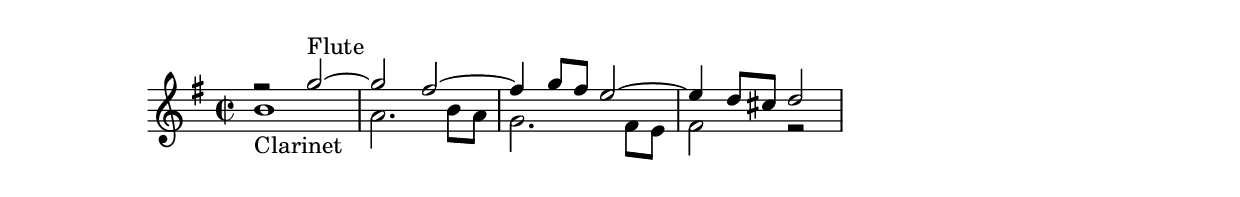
%% DO NOT EDIT this file manually; it is automatically
%% generated from LSR http://lsr.dsi.unimi.it
%% Make any changes in LSR itself, or in Documentation/snippets/new/ ,
%% and then run scripts/auxiliar/makelsr.py
%%
%% This file is in the public domain.
\version "2.15.32"

\header {
  lsrtags = "real-music, contexts-and-engravers, midi"

%% Translation of GIT committish: b482c3e5b56c3841a88d957e0ca12964bd3e64fa
  texidoces = "
Al producir una salida MIDI, el comportamiento predeterminado es que
cada pentagrama representa un canal MIDI, con todas las voces de dicho
pentagrama mezcladas.  Esto reduce al mínimo el riesgo de que se agote
el número de canales MIDI disponibles, pues existe un máximo de 16
canales por cada puerto MIDI, y la mayoría de los dispositivos sólo
tiene un puerto.

Sin embargo, cuando se traslada el interpretador
@code{Staff_performer} al contexto @code{Voice}, cada voz de un
pentagrama puede tener su propio canal MIDI, como se muestra en el
siguiente ejemplo: a pesar de estar sobre el mismo pentagrama, se
crean dos canales MIDI, cada uno con un @code{midiInstrument}
distinto.

"
  doctitlees = "Modificar la salida MIDI para que tenga un canal por cada voz"

%% Translation of GIT committish: d7cf09411ee80eaf0092af0aa532de64c0c6248e
  texidocfr = "
Lorsque LilyPond génère un fichier MIDI, chaque portée sera par défaut
affectée à un canal, quel que soit le nombre de voix qu'elle contient.
Ceci permet d'éviter de se retrouver à court de canaux, sachant qu'il
n'y en a que seize de disponibles.

Le fait de déplacer le @code{Staff_performer} dans le contexte
@code{Voice} permet d'affecter à chaque voix d'une même portée un canal
MIDI spécifique.  Dans l'exemple suivant, la même portée donnera lieu à
deux canaux MIDI différents, chacun étant affecté de son propre
@code{midiInstrument}.

"
  doctitlefr = "Affectation d'un canal MIDI par voix"

  texidoc = "
When outputting MIDI, the default behavior is for each staff to
represent one MIDI channel, with all the voices on a staff amalgamated.
This minimizes the risk of running out of MIDI channels, since there
are only 16 available per MIDI port, and most devices support only one
port.

However, by moving the @code{Staff_performer} to the @code{Voice}
context, each voice on a staff can have its own MIDI channel, as is
demonstrated by the following example: despite being on the same staff,
two MIDI channels are created, each with a different
@code{midiInstrument}.

"
  doctitle = "Changing MIDI output to one channel per voice"
} % begin verbatim


\score {
  \new Staff <<
    \new Voice \relative c''' {
      \set midiInstrument = #"flute"
      \voiceOne
      \key g \major
      \time 2/2
      r2 g-"Flute" ~
      g fis ~
      fis4 g8 fis e2 ~
      e4 d8 cis d2
    }
    \new Voice \relative c'' {
      \set midiInstrument = #"clarinet"
      \voiceTwo
      b1-"Clarinet"
      a2. b8 a
      g2. fis8 e
      fis2 r
    }
  >>
  \layout { }
  \midi {
    \context {
      \Staff
      \remove "Staff_performer"
    }
    \context {
      \Voice
      \consists "Staff_performer"
    }
    \tempo 2 = 72
  }
}

